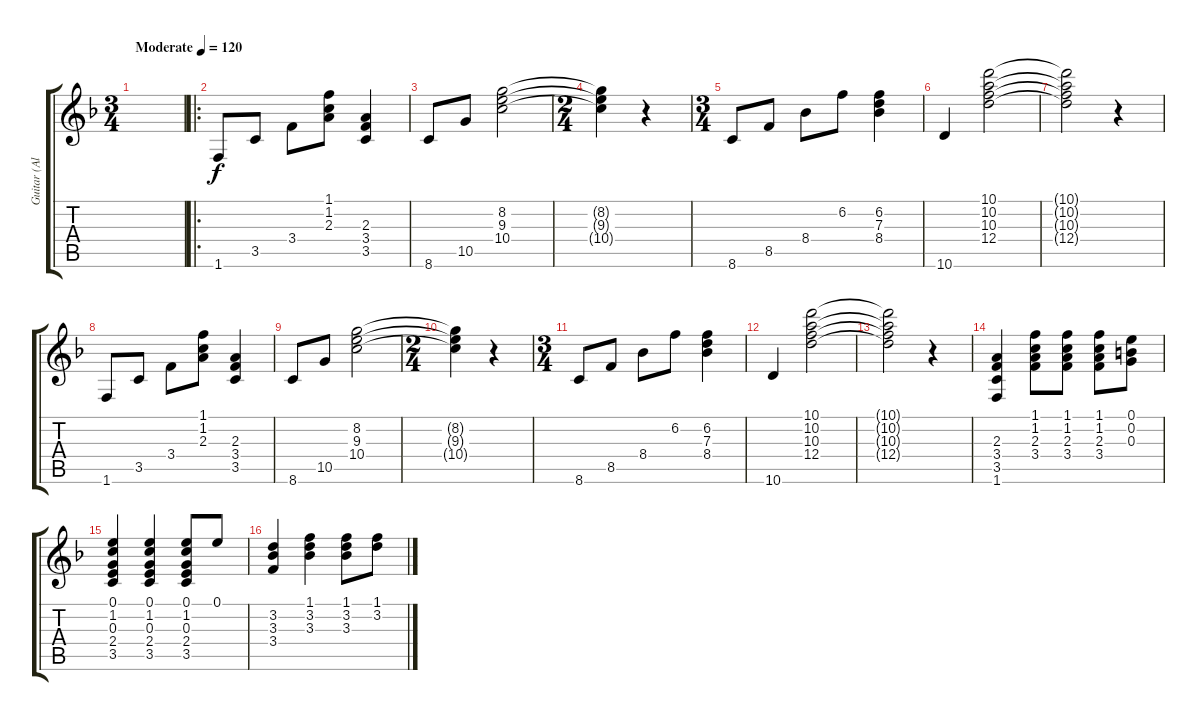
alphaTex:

\track ("Guitar (Alex)" "Guitar (Al") {instrument acousticguitarnylon}
\staff {score tabs}
\tuning (E4 B3 G3 D3 A2 E2) {hide}
\ts (3 4)
\tempo (120 "Moderate")
\clef g2
\ks f
|
\ro
1.6.8 3.5.8 3.4.8 (1.1 1.2 2.3).8 (2.3 3.4 3.5).4 |
8.6.8 10.5.8 (8.2 9.3 10.4).2 |
\ts (2 4)
(8.2{t} 9.3{t} 10.4{t}).4 r.4 |
\ts (3 4)
8.6.8 8.5.8 8.4.8 6.2.8 (6.2 7.3 8.4).4 |
10.6.4 (10.1 10.2 10.3 12.4).2 |
(10.1{t} 10.2{t} 10.3{t} 12.4{t}).2 r.4 |
1.6.8 3.5.8 3.4.8 (1.1 1.2 2.3).8 (2.3 3.4 3.5).4 |
8.6.8 10.5.8 (8.2 9.3 10.4).2 |
\ts (2 4)
(8.2{t} 9.3{t} 10.4{t}).4 r.4 |
\ts (3 4)
8.6.8 8.5.8 8.4.8 6.2.8 (6.2 7.3 8.4).4 |
10.6.4 (10.1 10.2 10.3 12.4).2 |
(10.1{t} 10.2{t} 10.3{t} 12.4{t}).2 r.4 |
(2.3 3.4 3.5 1.6).4 (1.1 1.2 2.3 3.4).8 (1.1 1.2 2.3 3.4).8 (1.1 1.2 2.3 3.4).8 (0.1 0.2 0.3).8 |
(0.1 1.2 0.3 2.4 3.5).4 (0.1 1.2 0.3 2.4 3.5).4 (0.1 1.2 0.3 2.4 3.5).8 0.1.8 |
(3.2 3.3 3.4).4 (1.1 3.2 3.3).4 (1.1 3.2 3.3).8 (1.1 3.2).8
